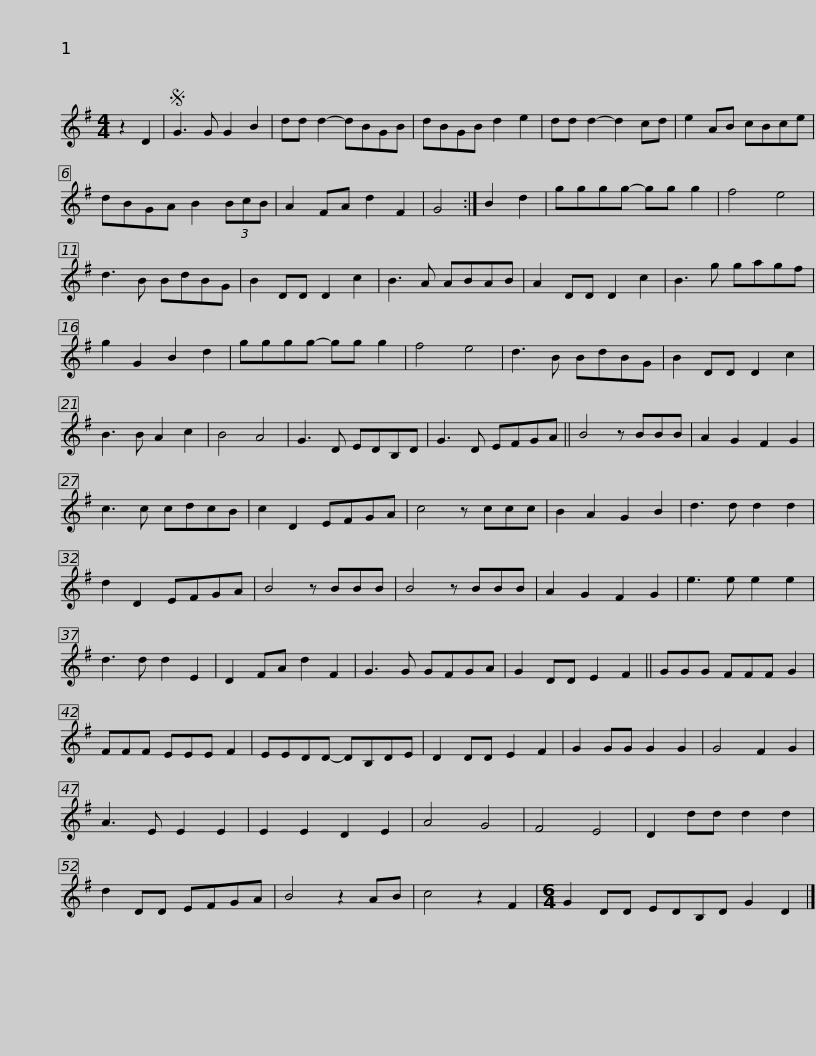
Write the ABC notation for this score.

X:1
L:1/8
M:4/4
I:linebreak $
K:G
V:1 treble
V:1
 z2 D2 |S G3 G G2 B2 | dd d2- dBGB | dBGB d2 e2 | dd d2- d2 cd | %5
 e2 AB cBce | dBGA B2 (3BcB |$ A2 FA d2 F2 | G4 :| B2 d2 | %10
 gggg- gg g2 | f4 e4 | d3 B BdBG | B2 DD D2 c2 | B3 A ABAB | %15
 A2 DD D2 c2 |$ B3 g gagf | g2 G2 B2 d2 | gggg- gg g2 | f4 e4 | %20
 d3 B BdBG | B2 DD D2 c2 | B3 B A2 c2 | B4 A4 |$ G3 D EDB,D | %25
 G3 D EFGA || B4 z BBB | A2 G2 F2 G2 | c3 c cdcB | c2 D2 EFGA | %30
 c4 z ccc |$ B2 A2 G2 B2 | d3 d d2 d2 | d2 D2 EFGA | B4 z BBB | %35
 B4 z BBB | A2 G2 F2 G2 | e3 e e2 e2 | d3 d d2 E2 | D2 FA d2 F2 |$ %40
 G3 G GFGA | G2 DD E2 F2 || GGG FFF G2 | FFF EEE F2 | EEDD- DB,DE | %45
 D2 DD E2 F2 | G2 GG G2 G2 |$ G4 F2 G2 | A3 E E2 E2 | E2 E2 D2 E2 | %50
 A4 G4 | F4 E4 | D2 dd d2 d2 | d2 DD EFGA | B4 z2 AB | %55
 c4 z2 F2 |$[M:6/4] G2 DD EDB,D G2 D2 |] %57
